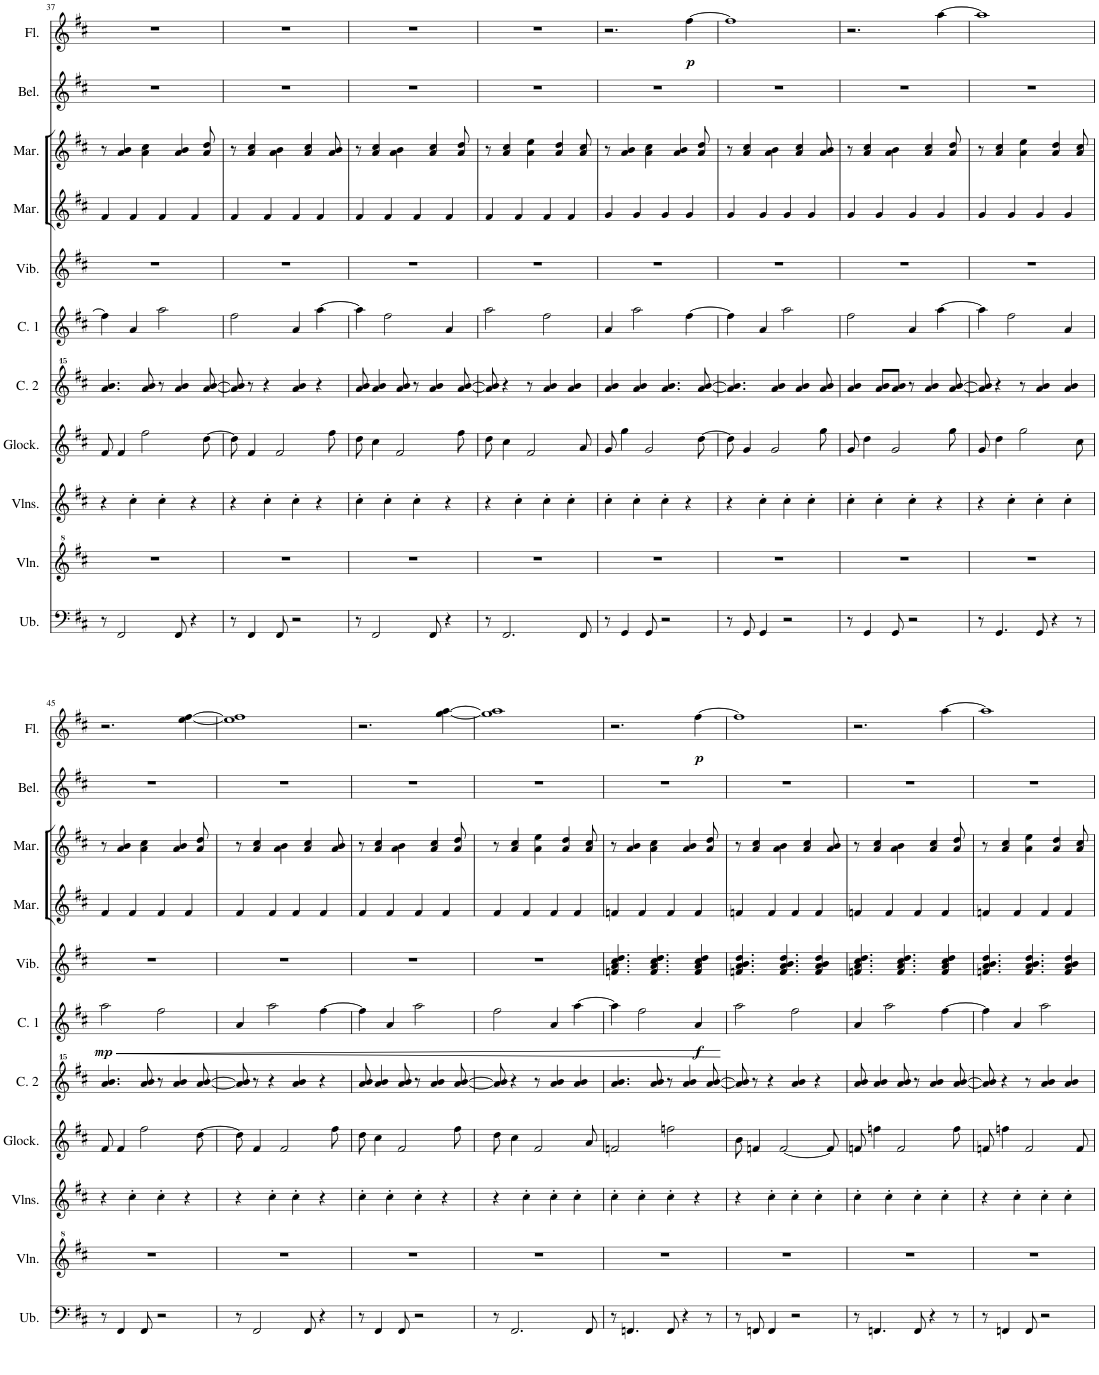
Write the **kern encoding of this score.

**kern	**kern	**kern	**kern	**kern	**kern	**dynam	**kern	**kern	**kern	**kern	**kern	**dynam
*part11	*part10	*part9	*part8	*part7	*part6	*part6	*part5	*part4	*part3	*part2	*part1	*part1
*staff11	*staff10	*staff9	*staff8	*staff7	*staff6	*staff6	*staff5	*staff4	*staff3	*staff2	*staff1	*staff1
*I"Upright Bass	*I"Violin	*I"Violins	*I"Glockenspiel	*I"Celesta 2	*I"Celesta 1	*	*I"Vibraphone	*I"Marimba	*I"Marimba	*I"Tubular Bells	*I"Flute	*
*I'Ub.	*I'Vln.	*I'Vlns.	*I'Glock.	*I'C. 2	*I'C. 1	*	*I'Vib.	*I'Mar.	*I'Mar.	*I'Bel.	*I'Fl.	*
!!LO:PB:g=z
*clefF4	*clefG^2	*clefG2	*clefG2	*clefG^^2	*clefG2	*	*clefG2	*clefG2	*clefG2	*clefG2	*clefG2	*
*Trd7c12	*	*	*Trd-14c-24	*	*	*	*	*	*	*	*	*
*k[f#c#]	*k[f#c#]	*k[f#c#]	*k[f#c#]	*k[f#c#]	*k[f#c#]	*	*k[f#c#]	*k[f#c#]	*k[f#c#]	*k[f#c#]	*k[f#c#]	*
*M4/4	*M4/4	*M4/4	*M4/4	*M4/4	*M4/4	*	*M4/4	*M4/4	*M4/4	*M4/4	*M4/4	*
=37	=37	=37	=37	=37	=37	=37	=37	=37	=37	=37	=37	=37
8r	1r	4r	8f#/	4.aaa/ 4.bbb/	4ff#\]	.	1r	4f#/	8r	1r	1r	.
2FF#/	.	.	4f#/	.	.	.	.	.	4a/ 4b/	.	.	.
.	.	4cc#'\	.	.	4a/	.	.	4f#/	.	.	.	.
.	.	.	2ff#\	8aaa/ 8bbb/	.	.	.	.	4a\ 4cc#\	.	.	.
.	.	4cc#'\	.	8r	2aa\	.	.	4f#/	.	.	.	.
8FF#/	.	.	.	4aaa/ 4bbb/	.	.	.	.	4a/ 4b/	.	.	.
4r	.	4r	.	.	.	.	.	4f#/	.	.	.	.
.	.	.	[8dd\	[8aaa/ [8bbb/	.	.	.	.	8a/ 8dd/	.	.	.
=38	=38	=38	=38	=38	=38	=38	=38	=38	=38	=38	=38	=38
8r	1r	4r	8dd\]	8aaa/] 8bbb/]	2ff#\	.	1r	4f#/	8r	1r	1r	.
4FF#/	.	.	4f#/	8r	.	.	.	.	4a/ 4cc#/	.	.	.
.	.	4cc#'\	.	4r	.	.	.	4f#/	.	.	.	.
8FF#/	.	.	2f#/	.	.	.	.	.	4a\ 4b\	.	.	.
2r	.	4cc#'\	.	4aaa/ 4bbb/	4a/	.	.	4f#/	.	.	.	.
.	.	.	.	.	.	.	.	.	4a/ 4cc#/	.	.	.
.	.	4r	.	4r	[4aa\	.	.	4f#/	.	.	.	.
.	.	.	8ff#\	.	.	.	.	.	8a/ 8b/	.	.	.
=39	=39	=39	=39	=39	=39	=39	=39	=39	=39	=39	=39	=39
8r	1r	4cc#'\	8dd\	8aaa/ 8bbb/	4aa\]	.	1r	4f#/	8r	1r	1r	.
2FF#/	.	.	4cc#\	4aaa/ 4bbb/	.	.	.	.	4a/ 4cc#/	.	.	.
.	.	4cc#'\	.	.	2ff#\	.	.	4f#/	.	.	.	.
.	.	.	2f#/	8aaa/ 8bbb/	.	.	.	.	4a\ 4b\	.	.	.
.	.	4cc#'\	.	8r	.	.	.	4f#/	.	.	.	.
8FF#/	.	.	.	4aaa/ 4bbb/	.	.	.	.	4a/ 4cc#/	.	.	.
4r	.	4r	.	.	4a/	.	.	4f#/	.	.	.	.
.	.	.	8ff#\	[8aaa/ [8bbb/	.	.	.	.	8a/ 8dd/	.	.	.
=40	=40	=40	=40	=40	=40	=40	=40	=40	=40	=40	=40	=40
8r	1r	4r	8dd\	8aaa/] 8bbb/]	2aa\	.	1r	4f#/	8r	1r	1r	.
2.FF#/	.	.	4cc#\	4r	.	.	.	.	4a/ 4cc#/	.	.	.
.	.	4cc#'\	.	.	.	.	.	4f#/	.	.	.	.
.	.	.	2f#/	8r	.	.	.	.	4a\ 4ee\	.	.	.
.	.	4cc#'\	.	4aaa/ 4bbb/	2ff#\	.	.	4f#/	.	.	.	.
.	.	.	.	.	.	.	.	.	4a/ 4dd/	.	.	.
.	.	4cc#'\	.	4aaa/ 4bbb/	.	.	.	4f#/	.	.	.	.
8FF#/	.	.	8a/	.	.	.	.	.	8a/ 8cc#/	.	.	.
=41	=41	=41	=41	=41	=41	=41	=41	=41	=41	=41	=41	=41
8r	1r	4cc#'\	8g/	4aaa/ 4bbb/	4a/	.	1r	4g/	8r	1r	2.r	.
4GG/	.	.	4gg\	.	.	.	.	.	4a/ 4b/	.	.	.
.	.	4cc#'\	.	4aaa/ 4bbb/	2aa\	.	.	4g/	.	.	.	.
8GG/	.	.	2g/	.	.	.	.	.	4a\ 4cc#\	.	.	.
2r	.	4cc#'\	.	4.aaa/ 4.bbb/	.	.	.	4g/	.	.	.	.
.	.	.	.	.	.	.	.	.	4a/ 4b/	.	.	.
!	!	!	!	!	!	!	!	!	!	!	!	!LO:DY:b
.	.	4r	.	.	[4ff#\	.	.	4g/	.	.	[4ff#\	p
.	.	.	[8dd\	[8aaa/ [8bbb/	.	.	.	.	8a/ 8dd/	.	.	.
=42	=42	=42	=42	=42	=42	=42	=42	=42	=42	=42	=42	=42
8r	1r	4r	8dd\]	4.aaa/] 4.bbb/]	4ff#\]	.	1r	4g/	8r	1r	1ff#]	.
8GG/	.	.	4g/	.	.	.	.	.	4a/ 4cc#/	.	.	.
4GG/	.	4cc#'\	.	.	4a/	.	.	4g/	.	.	.	.
.	.	.	2g/	4aaa/ 4bbb/	.	.	.	.	4a\ 4b\	.	.	.
2r	.	4cc#'\	.	.	2aa\	.	.	4g/	.	.	.	.
.	.	.	.	4aaa/ 4bbb/	.	.	.	.	4a/ 4cc#/	.	.	.
.	.	4cc#'\	.	.	.	.	.	4g/	.	.	.	.
.	.	.	8gg\	8aaa/ 8bbb/	.	.	.	.	8a/ 8b/	.	.	.
=43	=43	=43	=43	=43	=43	=43	=43	=43	=43	=43	=43	=43
8r	1r	4cc#'\	8g/	4aaa/ 4bbb/	2ff#\	.	1r	4g/	8r	1r	2.r	.
4GG/	.	.	4dd\	.	.	.	.	.	4a/ 4cc#/	.	.	.
.	.	4cc#'\	.	8aaa/ 8bbb/L	.	.	.	4g/	.	.	.	.
8GG/	.	.	2g/	8aaa/ 8bbb/J	.	.	.	.	4a\ 4b\	.	.	.
2r	.	4cc#'\	.	8r	4a/	.	.	4g/	.	.	.	.
.	.	.	.	4aaa/ 4bbb/	.	.	.	.	4a/ 4cc#/	.	.	.
.	.	4r	.	.	[4aa\	.	.	4g/	.	.	[4aa\	.
.	.	.	8gg\	[8aaa/ [8bbb/	.	.	.	.	8a/ 8dd/	.	.	.
=44	=44	=44	=44	=44	=44	=44	=44	=44	=44	=44	=44	=44
8r	1r	4r	8g/	8aaa/] 8bbb/]	4aa\]	.	1r	4g/	8r	1r	1aa]	.
4.GG/	.	.	4dd\	4r	.	.	.	.	4a/ 4cc#/	.	.	.
.	.	4cc#'\	.	.	2ff#\	.	.	4g/	.	.	.	.
.	.	.	2gg\	8r	.	.	.	.	4a\ 4ee\	.	.	.
8GG/	.	4cc#'\	.	4aaa/ 4bbb/	.	.	.	4g/	.	.	.	.
4r	.	.	.	.	.	.	.	.	4a/ 4dd/	.	.	.
.	.	4cc#'\	.	4aaa/ 4bbb/	4a/	.	.	4g/	.	.	.	.
8r	.	.	8cc#\	.	.	.	.	.	8a/ 8cc#/	.	.	.
!!LO:LB:g=z
=45	=45	=45	=45	=45	=45	=45	=45	=45	=45	=45	=45	=45
!	!	!	!	!	!	!LO:HP:b	!	!	!	!	!	!
!	!	!	!	!	!	!LO:DY:n=1:b	!	!	!	!	!	!
8r	1r	4r	8f#/	4.aaa/ 4.bbb/	2aa\	< mp	1r	4f#/	8r	1r	2.r	.
4FF#/	.	.	4f#/	.	.	.	.	.	4a/ 4b/	.	.	.
.	.	4cc#'\	.	.	.	.	.	4f#/	.	.	.	.
8FF#/	.	.	2ff#\	8aaa/ 8bbb/	.	.	.	.	4a\ 4cc#\	.	.	.
2r	.	4cc#'\	.	8r	2ff#\	.	.	4f#/	.	.	.	.
.	.	.	.	4aaa/ 4bbb/	.	.	.	.	4a/ 4b/	.	.	.
.	.	4r	.	.	.	.	.	4f#/	.	.	[4ee\ [4ff#\	.
.	.	.	[8dd\	[8aaa/ [8bbb/	.	.	.	.	8a/ 8dd/	.	.	.
=46	=46	=46	=46	=46	=46	=46	=46	=46	=46	=46	=46	=46
8r	1r	4r	8dd\]	8aaa/] 8bbb/]	4a/	.	1r	4f#/	8r	1r	1ee] 1ff#]	.
2FF#/	.	.	4f#/	8r	.	.	.	.	4a/ 4cc#/	.	.	.
.	.	4cc#'\	.	4r	2aa\	.	.	4f#/	.	.	.	.
.	.	.	2f#/	.	.	.	.	.	4a\ 4b\	.	.	.
.	.	4cc#'\	.	4aaa/ 4bbb/	.	.	.	4f#/	.	.	.	.
8FF#/	.	.	.	.	.	.	.	.	4a/ 4cc#/	.	.	.
4r	.	4r	.	4r	[4ff#\	.	.	4f#/	.	.	.	.
.	.	.	8ff#\	.	.	.	.	.	8a/ 8b/	.	.	.
=47	=47	=47	=47	=47	=47	=47	=47	=47	=47	=47	=47	=47
8r	1r	4cc#'\	8dd\	8aaa/ 8bbb/	4ff#\]	.	1r	4f#/	8r	1r	2.r	.
4FF#/	.	.	4cc#\	4aaa/ 4bbb/	.	.	.	.	4a/ 4cc#/	.	.	.
.	.	4cc#'\	.	.	4a/	.	.	4f#/	.	.	.	.
8FF#/	.	.	2f#/	8aaa/ 8bbb/	.	.	.	.	4a\ 4b\	.	.	.
2r	.	4cc#'\	.	8r	2aa\	.	.	4f#/	.	.	.	.
.	.	.	.	4aaa/ 4bbb/	.	.	.	.	4a/ 4cc#/	.	.	.
.	.	4r	.	.	.	.	.	4f#/	.	.	[4gg\ [4aa\	.
.	.	.	8ff#\	[8aaa/ [8bbb/	.	.	.	.	8a/ 8dd/	.	.	.
=48	=48	=48	=48	=48	=48	=48	=48	=48	=48	=48	=48	=48
8r	1r	4r	8dd\	8aaa/] 8bbb/]	2ff#\	.	1r	4f#/	8r	1r	1gg] 1aa]	.
2.FF#/	.	.	4cc#\	4r	.	.	.	.	4a/ 4cc#/	.	.	.
.	.	4cc#'\	.	.	.	.	.	4f#/	.	.	.	.
.	.	.	2f#/	8r	.	.	.	.	4a\ 4ee\	.	.	.
.	.	4cc#'\	.	4aaa/ 4bbb/	4a/	.	.	4f#/	.	.	.	.
.	.	.	.	.	.	.	.	.	4a/ 4dd/	.	.	.
.	.	4cc#'\	.	4aaa/ 4bbb/	[4aa\	.	.	4f#/	.	.	.	.
8FF#/	.	.	8a/	.	.	.	.	.	8a/ 8cc#/	.	.	.
=49	=49	=49	=49	=49	=49	=49	=49	=49	=49	=49	=49	=49
8r	1r	4cc#'\	2fn/	4.aaa/ 4.bbb/	4aa\]	.	4.fn/ 4.a/ 4.cc#/ 4.dd/	4fn/	8r	1r	2.r	.
4.FFn/	.	.	.	.	.	.	.	.	4a/ 4b/	.	.	.
.	.	4cc#'\	.	.	2ff#\	.	.	4f/	.	.	.	.
.	.	.	.	8aaa/ 8bbb/	.	.	4.f/ 4.a/ 4.cc#/ 4.dd/	.	4a\ 4cc#\	.	.	.
8FF/	.	4cc#'\	2ffn\	8r	.	.	.	4f/	.	.	.	.
4r	.	.	.	4aaa/ 4bbb/	.	.	.	.	4a/ 4b/	.	.	.
!	!	!	!	!	!	!LO:DY:b	!	!	!	!	!	!LO:DY:b
.	.	4r	.	.	4a/	f	4f/ 4a/ 4cc#/ 4dd/	4f/	.	.	[4ff#\	p
8r	.	.	.	[8aaa/ [8bbb/	.	.	.	.	8a/ 8dd/	.	.	.
.	.	.	.	.	.	[	.	.	.	.	.	.
=50	=50	=50	=50	=50	=50	=50	=50	=50	=50	=50	=50	=50
8r	1r	4r	8b\	8aaa/] 8bbb/]	2aa\	.	4.fn/ 4.a/ 4.b/ 4.dd/	4fn/	8r	1r	1ff#]	.
8FFn/	.	.	4fn/	8r	.	.	.	.	4a/ 4cc#/	.	.	.
4FF/	.	4cc#'\	.	4r	.	.	.	4f/	.	.	.	.
.	.	.	[2f/	.	.	.	4.f/ 4.a/ 4.b/ 4.dd/	.	4a\ 4b\	.	.	.
2r	.	4cc#'\	.	4aaa/ 4bbb/	2ff#\	.	.	4f/	.	.	.	.
.	.	.	.	.	.	.	.	.	4a/ 4cc#/	.	.	.
.	.	4cc#'\	.	4r	.	.	4f/ 4a/ 4b/ 4dd/	4f/	.	.	.	.
.	.	.	8f/]	.	.	.	.	.	8a/ 8b/	.	.	.
=51	=51	=51	=51	=51	=51	=51	=51	=51	=51	=51	=51	=51
8r	1r	4cc#'\	8fn/	8aaa/ 8bbb/	4a/	.	4.fn/ 4.a/ 4.cc#/ 4.dd/	4fn/	8r	1r	2.r	.
4.FFn/	.	.	4ffn\	4aaa/ 4bbb/	.	.	.	.	4a/ 4cc#/	.	.	.
.	.	4cc#'\	.	.	2aa\	.	.	4f/	.	.	.	.
.	.	.	2f/	8aaa/ 8bbb/	.	.	4.f/ 4.a/ 4.cc#/ 4.dd/	.	4a\ 4b\	.	.	.
8FF/	.	4cc#'\	.	8r	.	.	.	4f/	.	.	.	.
4r	.	.	.	4aaa/ 4bbb/	.	.	.	.	4a/ 4cc#/	.	.	.
.	.	4cc#'\	.	.	[4ff#\	.	4f/ 4a/ 4cc#/ 4dd/	4f/	.	.	[4aa\	.
8r	.	.	8ff\	[8aaa/ [8bbb/	.	.	.	.	8a/ 8dd/	.	.	.
=52	=52	=52	=52	=52	=52	=52	=52	=52	=52	=52	=52	=52
8r	1r	4r	8fn/	8aaa/] 8bbb/]	4ff#\]	.	4.fn/ 4.a/ 4.b/ 4.dd/	4fn/	8r	1r	1aa]	.
4FFn/	.	.	4ffn\	4r	.	.	.	.	4a/ 4cc#/	.	.	.
.	.	4cc#'\	.	.	4a/	.	.	4f/	.	.	.	.
8FF/	.	.	2f/	8r	.	.	4.f/ 4.a/ 4.b/ 4.dd/	.	4a\ 4ee\	.	.	.
2r	.	4cc#'\	.	4aaa/ 4bbb/	2aa\	.	.	4f/	.	.	.	.
.	.	.	.	.	.	.	.	.	4a/ 4dd/	.	.	.
.	.	4cc#'\	.	4aaa/ 4bbb/	.	.	4f/ 4a/ 4b/ 4dd/	4f/	.	.	.	.
.	.	.	8f/	.	.	.	.	.	8a/ 8cc#/	.	.	.
=	=	=	=	=	=	=	=	=	=	=	=	=
*-	*-	*-	*-	*-	*-	*-	*-	*-	*-	*-	*-	*-
